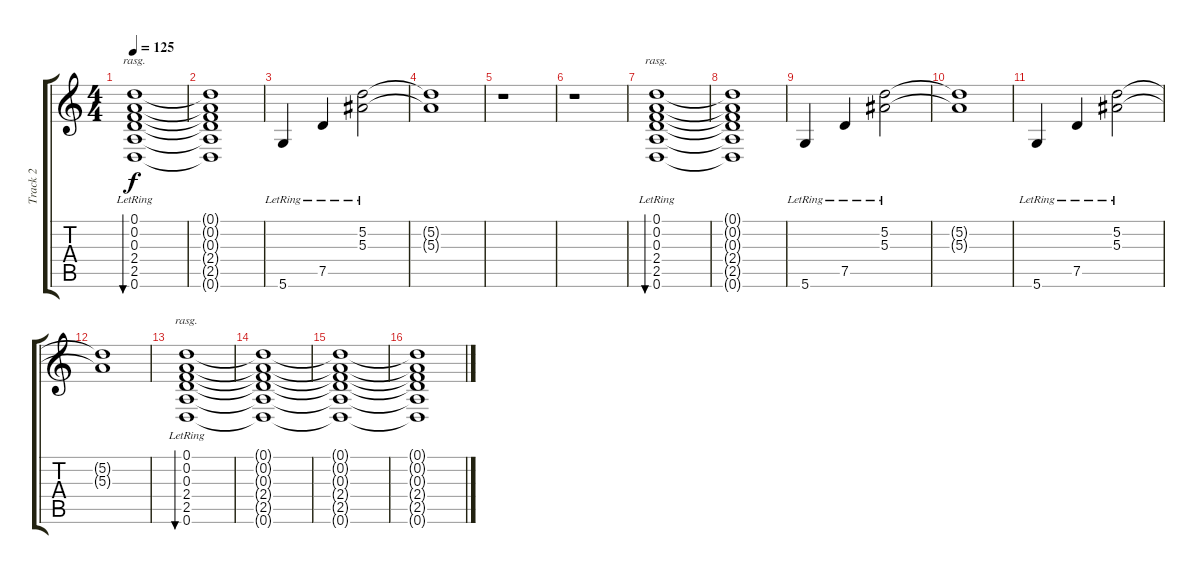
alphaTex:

\track ("Track 2" "Track 2") {instrument electricguitarjazz}
\staff {score tabs}
\tuning (D4 A3 F3 C3 G2 D2) {hide}
\ts (4 4)
\tempo 125
\clef g2
\ks c
(0.1{lr} 0.2{lr} 0.3{lr} 2.4{lr} 2.5{lr} 0.6{lr}).1{bu 240 rasg ii dy f} |
(0.1{t} 0.2{t} 0.3{t} 2.4{t} 2.5{t} 0.6{t}).1 |
5.6{lr}.4 7.5{lr}.4 (5.2 5.3{lr}).2 |
(5.2{t} 5.3{t}).1 |
r.1 |
r.1 |
(0.1{lr} 0.2{lr} 0.3{lr} 2.4{lr} 2.5{lr} 0.6{lr}).1{bu 240 rasg ii} |
(0.1{t} 0.2{t} 0.3{t} 2.4{t} 2.5{t} 0.6{t}).1 |
5.6{lr}.4 7.5{lr}.4 (5.2 5.3{lr}).2 |
(5.2{t} 5.3{t}).1 |
5.6{lr}.4 7.5{lr}.4 (5.2 5.3{lr}).2 |
(5.2{t} 5.3{t}).1 |
(0.1{lr} 0.2{lr} 0.3{lr} 2.4{lr} 2.5{lr} 0.6{lr}).1{bu 240 rasg ii} |
(0.1{t} 0.2{t} 0.3{t} 2.4{t} 2.5{t} 0.6{t}).1 |
(0.1{t} 0.2{t} 0.3{t} 2.4{t} 2.5{t} 0.6{t}).1 |
(0.1{t} 0.2{t} 0.3{t} 2.4{t} 2.5{t} 0.6{t}).1
